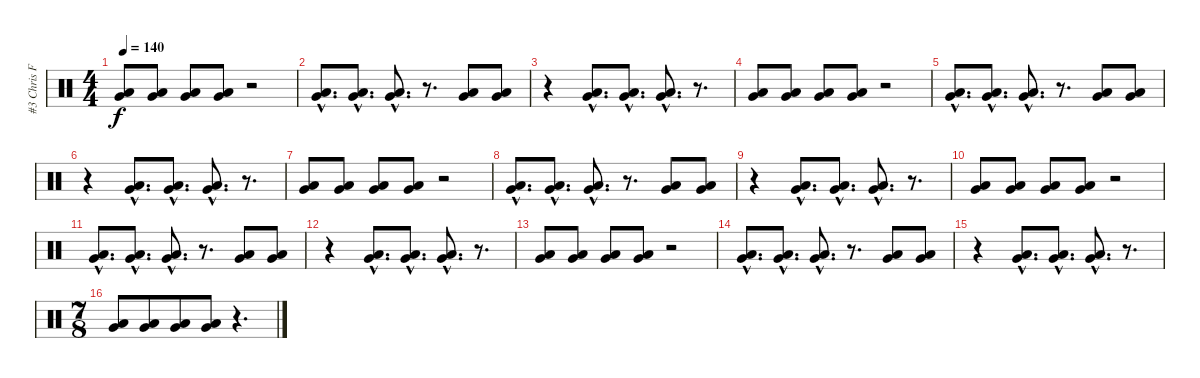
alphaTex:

\track ("#3 Chris Fehn - Percussions" "#3 Chris F") {instrument percussion}
\staff {score}
\articulation defaults
\ts (4 4)
\tempo 140
\clef neutral
\ks c
("Very Low Tom (hit)" "Low Tom (hit)").8{dy f} ("Very Low Tom (hit)" "Low Tom (hit)").8 ("Very Low Tom (hit)" "Low Tom (hit)").8 ("Very Low Tom (hit)" "Low Tom (hit)").8 r.2 |
("Very Low Tom (hit)"{hac} "Low Tom (hit)"{hac}).8{d} ("Very Low Tom (hit)"{hac} "Low Tom (hit)"{hac}).8{d} ("Very Low Tom (hit)"{hac} "Low Tom (hit)"{hac}).8{d} r.8{d} ("Very Low Tom (hit)" "Low Tom (hit)").8 ("Very Low Tom (hit)" "Low Tom (hit)").8 |
r.4 ("Very Low Tom (hit)"{hac} "Low Tom (hit)"{hac}).8{d} ("Very Low Tom (hit)"{hac} "Low Tom (hit)"{hac}).8{d} ("Very Low Tom (hit)"{hac} "Low Tom (hit)"{hac}).8{d} r.8{d} |
("Very Low Tom (hit)" "Low Tom (hit)").8 ("Very Low Tom (hit)" "Low Tom (hit)").8 ("Very Low Tom (hit)" "Low Tom (hit)").8 ("Very Low Tom (hit)" "Low Tom (hit)").8 r.2 |
("Very Low Tom (hit)"{hac} "Low Tom (hit)"{hac}).8{d} ("Very Low Tom (hit)"{hac} "Low Tom (hit)"{hac}).8{d} ("Very Low Tom (hit)"{hac} "Low Tom (hit)"{hac}).8{d} r.8{d} ("Very Low Tom (hit)" "Low Tom (hit)").8 ("Very Low Tom (hit)" "Low Tom (hit)").8 |
r.4 ("Very Low Tom (hit)"{hac} "Low Tom (hit)"{hac}).8{d} ("Very Low Tom (hit)"{hac} "Low Tom (hit)"{hac}).8{d} ("Very Low Tom (hit)"{hac} "Low Tom (hit)"{hac}).8{d} r.8{d} |
("Very Low Tom (hit)" "Low Tom (hit)").8 ("Very Low Tom (hit)" "Low Tom (hit)").8 ("Very Low Tom (hit)" "Low Tom (hit)").8 ("Very Low Tom (hit)" "Low Tom (hit)").8 r.2 |
("Very Low Tom (hit)"{hac} "Low Tom (hit)"{hac}).8{d} ("Very Low Tom (hit)"{hac} "Low Tom (hit)"{hac}).8{d} ("Very Low Tom (hit)"{hac} "Low Tom (hit)"{hac}).8{d} r.8{d} ("Very Low Tom (hit)" "Low Tom (hit)").8 ("Very Low Tom (hit)" "Low Tom (hit)").8 |
r.4 ("Very Low Tom (hit)"{hac} "Low Tom (hit)"{hac}).8{d} ("Very Low Tom (hit)"{hac} "Low Tom (hit)"{hac}).8{d} ("Very Low Tom (hit)"{hac} "Low Tom (hit)"{hac}).8{d} r.8{d} |
("Very Low Tom (hit)" "Low Tom (hit)").8 ("Very Low Tom (hit)" "Low Tom (hit)").8 ("Very Low Tom (hit)" "Low Tom (hit)").8 ("Very Low Tom (hit)" "Low Tom (hit)").8 r.2 |
("Very Low Tom (hit)"{hac} "Low Tom (hit)"{hac}).8{d} ("Very Low Tom (hit)"{hac} "Low Tom (hit)"{hac}).8{d} ("Very Low Tom (hit)"{hac} "Low Tom (hit)"{hac}).8{d} r.8{d} ("Very Low Tom (hit)" "Low Tom (hit)").8 ("Very Low Tom (hit)" "Low Tom (hit)").8 |
r.4 ("Very Low Tom (hit)"{hac} "Low Tom (hit)"{hac}).8{d} ("Very Low Tom (hit)"{hac} "Low Tom (hit)"{hac}).8{d} ("Very Low Tom (hit)"{hac} "Low Tom (hit)"{hac}).8{d} r.8{d} |
("Very Low Tom (hit)" "Low Tom (hit)").8 ("Very Low Tom (hit)" "Low Tom (hit)").8 ("Very Low Tom (hit)" "Low Tom (hit)").8 ("Very Low Tom (hit)" "Low Tom (hit)").8 r.2 |
("Very Low Tom (hit)"{hac} "Low Tom (hit)"{hac}).8{d} ("Very Low Tom (hit)"{hac} "Low Tom (hit)"{hac}).8{d} ("Very Low Tom (hit)"{hac} "Low Tom (hit)"{hac}).8{d} r.8{d} ("Very Low Tom (hit)" "Low Tom (hit)").8 ("Very Low Tom (hit)" "Low Tom (hit)").8 |
r.4 ("Very Low Tom (hit)"{hac} "Low Tom (hit)"{hac}).8{d} ("Very Low Tom (hit)"{hac} "Low Tom (hit)"{hac}).8{d} ("Very Low Tom (hit)"{hac} "Low Tom (hit)"{hac}).8{d} r.8{d} |
\ts (7 8)
("Very Low Tom (hit)" "Low Tom (hit)").8 ("Very Low Tom (hit)" "Low Tom (hit)").8 ("Very Low Tom (hit)" "Low Tom (hit)").8 ("Very Low Tom (hit)" "Low Tom (hit)").8 r.4{d}
